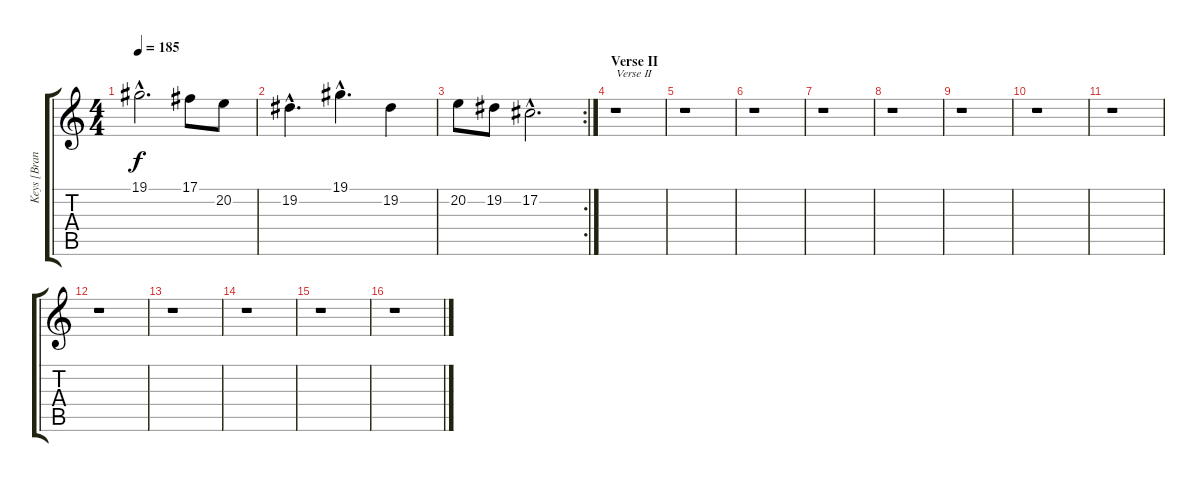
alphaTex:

\track ("Keys [Brandstrom]" "Keys [Bran") {instrument stringensemble1}
\staff {score tabs}
\tuning (Db4 Ab3 E3 B2 Gb2 Db2) {hide}
\ts (4 4)
\tempo 185
\clef g2
\ks c
19.1{hac t}.2{d dy f} 17.1.8 20.2.8 |
19.2{hac}.4{d} 19.1{hac}.4{d} 19.2.4 |
\rc 2
20.2.8 19.2.8 17.2{hac}.2{d} |
\section ("" "Verse II")
r.1{txt "Verse II"} |
r.1 |
r.1 |
r.1 |
r.1 |
r.1 |
r.1 |
r.1 |
r.1 |
r.1 |
r.1 |
r.1 |
r.1
